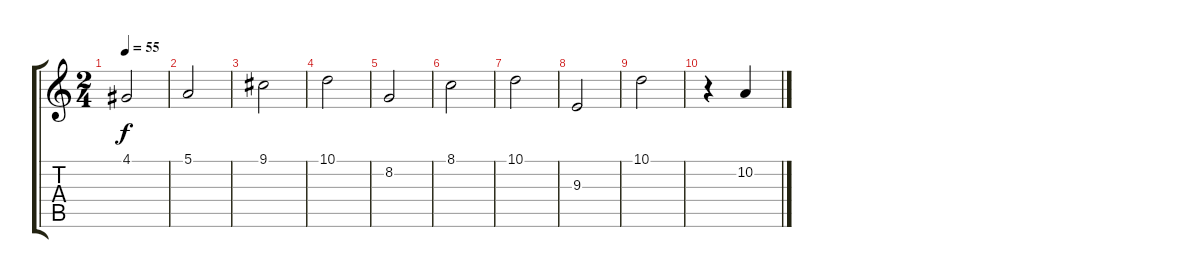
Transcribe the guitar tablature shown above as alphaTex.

\track "" {instrument musicbox}
\staff {score tabs}
\tuning (E4 B3 G3 D3 A2 E2) {hide}
\ts (2 4)
\tempo 55
\clef g2
\ks c
4.1.2{dy f} |
5.1.2 |
9.1.2 |
10.1.2 |
8.2.2 |
8.1.2 |
10.1.2 |
9.3.2 |
10.1.2 |
r.4 10.2.4
